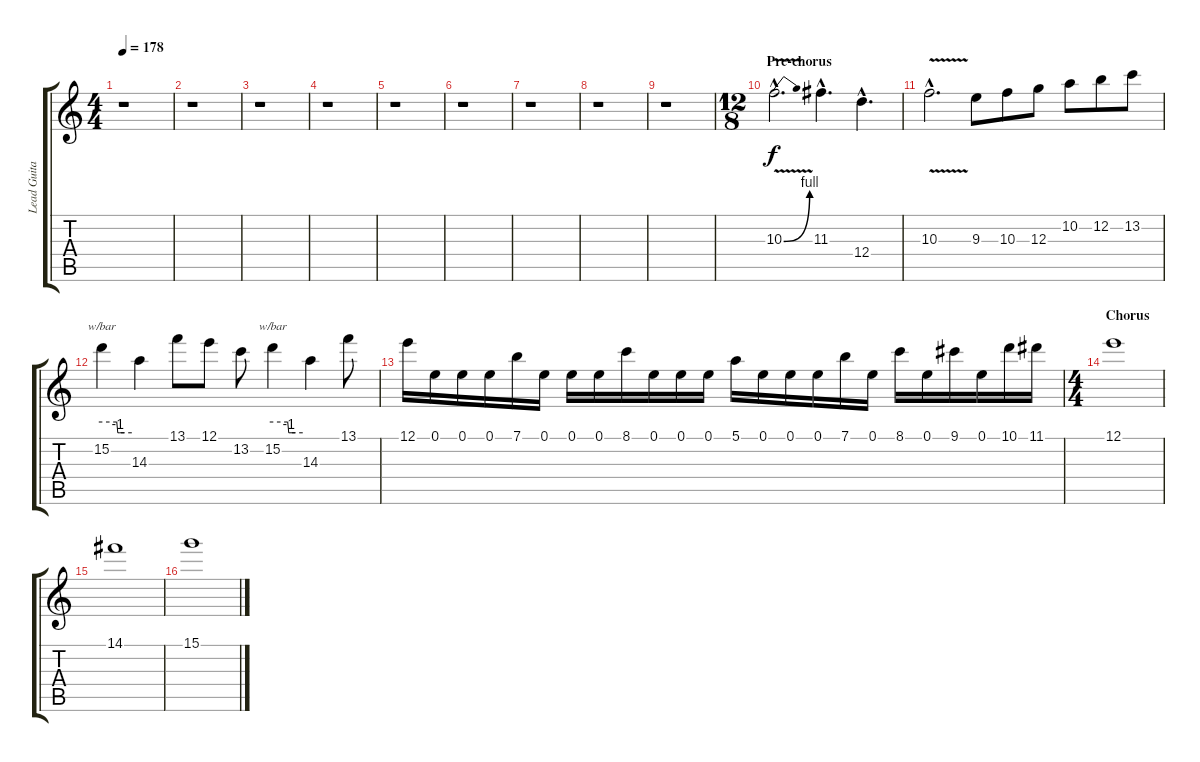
\track ("Lead Guitar 1" "Lead Guita") {instrument overdrivenguitar}
\staff {score tabs}
\tuning (E4 B3 G3 D3 A2 E2) {hide}
\ts (4 4)
\tempo 178
\clef g2
\ks c
r.1{dy f} |
r.1 |
r.1 |
r.1 |
r.1 |
r.1 |
r.1 |
r.1 |
r.1 |
\ts (12 8)
\section ("" "Pre-chorus")
10.3{be (bend 0 0 60 4) v hac}.2{d} 11.3{hac}.4{d} 12.4{hac}.4{d} |
10.3{v hac}.2{d} 9.3.8 10.3.8 12.3.8 10.2.8 12.2.8 13.2.8 |
15.2.4{tbe (custom default 0 0 30 0 32 -4 35 -4 45 -4 60 -4)} 14.3.4 13.1.8 12.1.8 13.2.8 15.2.4{tbe (custom default 0 0 30 0 32 -4 45 -4 60 -4)} 14.3.4 13.1.8 |
12.1.16 0.1.16 0.1.16 0.1.16 7.1.16 0.1.16 0.1.16 0.1.16 8.1.16 0.1.16 0.1.16 0.1.16 5.1.16 0.1.16 0.1.16 0.1.16 7.1.16 0.1.16 8.1.16 0.1.16 9.1.16 0.1.16 10.1.16 11.1.16 |
\ts (4 4)
\section ("" "Chorus")
12.1.1 |
14.1.1 |
15.1.1
